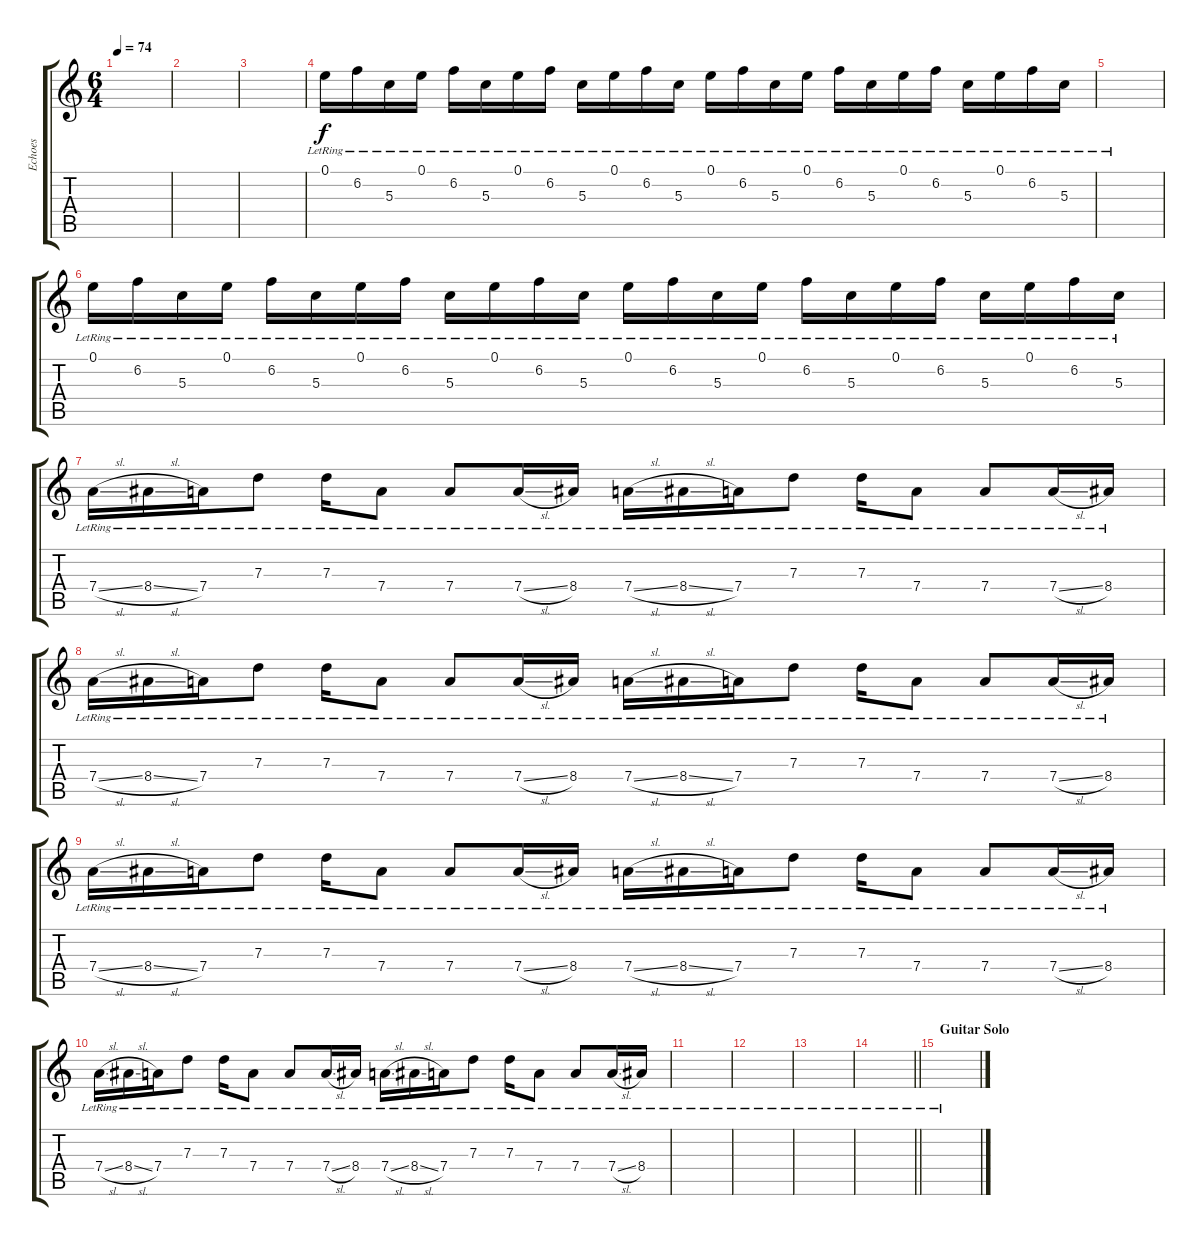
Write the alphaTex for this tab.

\track ("Echoes" "Echoes") {instrument electricguitarjazz}
\staff {score tabs}
\tuning (E4 B3 G3 D3 A2 E2) {hide}
\ts (6 4)
\tempo 74
\clef g2
\ks c
|
|
|
0.1{lr}.16{volume 6 instrument acousticguitarsteel} 6.2{lr}.16{volume 16} 5.3{lr}.16 0.1{lr}.16 6.2{lr}.16 5.3{lr}.16 0.1{lr}.16 6.2{lr}.16 5.3{lr}.16 0.1{lr}.16 6.2{lr}.16 5.3{lr}.16 0.1{lr}.16 6.2{lr}.16 5.3{lr}.16 0.1{lr}.16 6.2{lr}.16 5.3{lr}.16 0.1{lr}.16{volume 6} 6.2{lr}.16 5.3{lr}.16 0.1{lr}.16 6.2{lr}.16 5.3{lr}.16 |
|
0.1{lr}.16{volume 6 instrument acousticguitarsteel} 6.2{lr}.16{volume 16} 5.3{lr}.16 0.1{lr}.16 6.2{lr}.16 5.3{lr}.16 0.1{lr}.16 6.2{lr}.16 5.3{lr}.16 0.1{lr}.16 6.2{lr}.16 5.3{lr}.16 0.1{lr}.16 6.2{lr}.16 5.3{lr}.16 0.1{lr}.16 6.2{lr}.16 5.3{lr}.16 0.1{lr}.16{volume 6} 6.2{lr}.16 5.3{lr}.16 0.1{lr}.16 6.2{lr}.16 5.3{lr}.16 |
7.4{sl lr}.16{volume 12} 8.4{sl lr}.16 7.4{lr}.16 7.3{lr}.8 7.3{lr}.16 7.4{lr}.8 7.4{lr}.8 7.4{sl lr}.16 8.4{lr}.16 7.4{sl lr}.16 8.4{sl lr}.16 7.4{lr}.16 7.3{lr}.8 7.3{lr}.16 7.4{lr}.8 7.4{lr}.8 7.4{sl lr}.16 8.4{lr}.16 |
7.4{sl lr}.16 8.4{sl lr}.16 7.4{lr}.16 7.3{lr}.8 7.3{lr}.16 7.4{lr}.8 7.4{lr}.8 7.4{sl lr}.16 8.4{lr}.16 7.4{sl lr}.16 8.4{sl lr}.16 7.4{lr}.16 7.3{lr}.8 7.3{lr}.16 7.4{lr}.8 7.4{lr}.8 7.4{sl lr}.16 8.4{lr}.16 |
7.4{sl lr}.16{volume 12} 8.4{sl lr}.16 7.4{lr}.16 7.3{lr}.8 7.3{lr}.16 7.4{lr}.8 7.4{lr}.8 7.4{sl lr}.16 8.4{lr}.16 7.4{sl lr}.16 8.4{sl lr}.16 7.4{lr}.16 7.3{lr}.8 7.3{lr}.16 7.4{lr}.8 7.4{lr}.8 7.4{sl lr}.16 8.4{lr}.16 |
7.4{sl lr}.16 8.4{sl lr}.16 7.4{lr}.16 7.3{lr}.8 7.3{lr}.16 7.4{lr}.8 7.4{lr}.8 7.4{sl lr}.16 8.4{lr}.16 7.4{sl lr}.16 8.4{sl lr}.16 7.4{lr}.16 7.3{lr}.8 7.3{lr}.16 7.4{lr}.8 7.4{lr}.8 7.4{sl lr}.16 8.4{lr}.16 |
|
|
|
\barLineRight lightlight
|
\section ("" "Guitar Solo")
